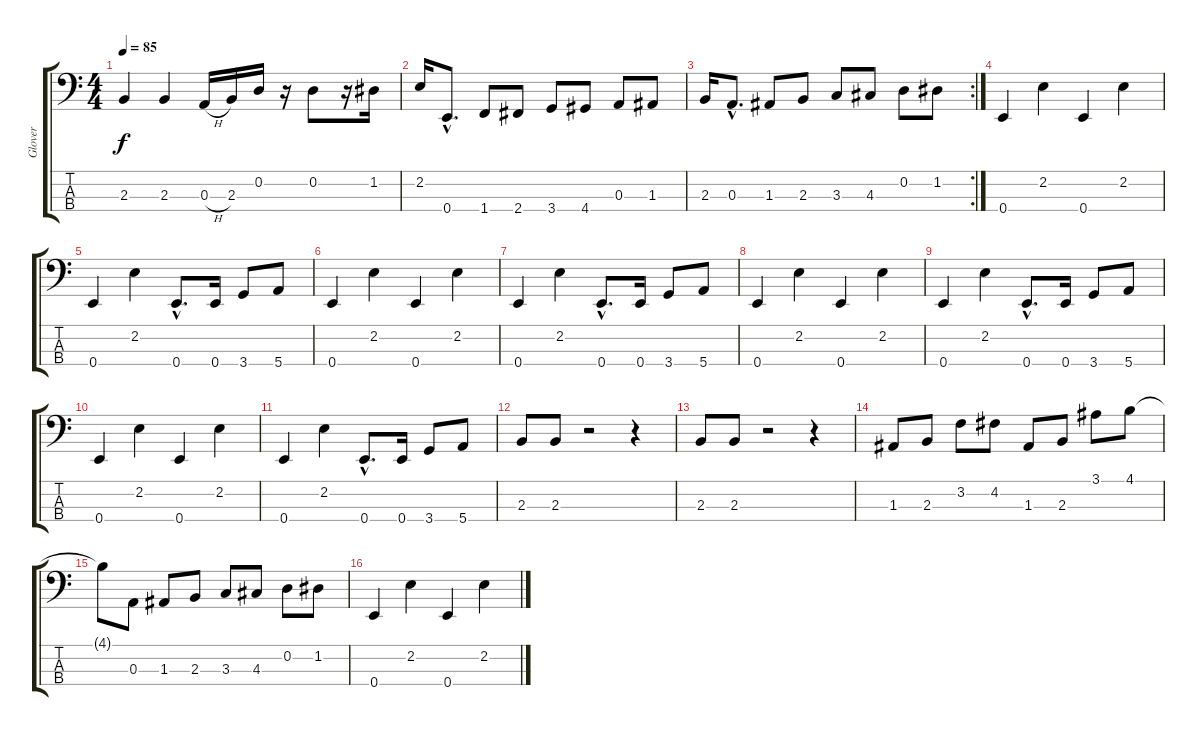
\track ("Glover" "Glover") {instrument electricbasspick}
\staff {score tabs}
\tuning (G2 D2 A1 E1) {hide}
\ts (4 4)
\tempo 85
\clef f4
\ks c
2.3.4{dy f} 2.3.4 0.3{h}.16 2.3.16 0.2.16 r.16 0.2.8 r.16 1.2.16 |
2.2.16 0.4{hac}.8{d} 1.4.8 2.4.8 3.4.8 4.4.8 0.3.8 1.3.8 |
\rc 2
2.3.16 0.3{hac}.8{d} 1.3.8 2.3.8 3.3.8 4.3.8 0.2.8 1.2.8 |
0.4.4 2.2.4 0.4.4 2.2.4 |
0.4.4 2.2.4 0.4{hac}.8{d} 0.4.16 3.4.8 5.4.8 |
0.4.4 2.2.4 0.4.4 2.2.4 |
0.4.4 2.2.4 0.4{hac}.8{d} 0.4.16 3.4.8 5.4.8 |
0.4.4 2.2.4 0.4.4 2.2.4 |
0.4.4 2.2.4 0.4{hac}.8{d} 0.4.16 3.4.8 5.4.8 |
0.4.4 2.2.4 0.4.4 2.2.4 |
0.4.4 2.2.4 0.4{hac}.8{d} 0.4.16 3.4.8 5.4.8 |
2.3.8 2.3.8 r.2 r.4 |
2.3.8 2.3.8 r.2 r.4 |
1.3.8 2.3.8 3.2.8 4.2.8 1.3.8 2.3.8 3.1.8 4.1.8 |
4.1{t}.8 0.3.8 1.3.8 2.3.8 3.3.8 4.3.8 0.2.8 1.2.8 |
0.4.4 2.2.4 0.4.4 2.2.4
